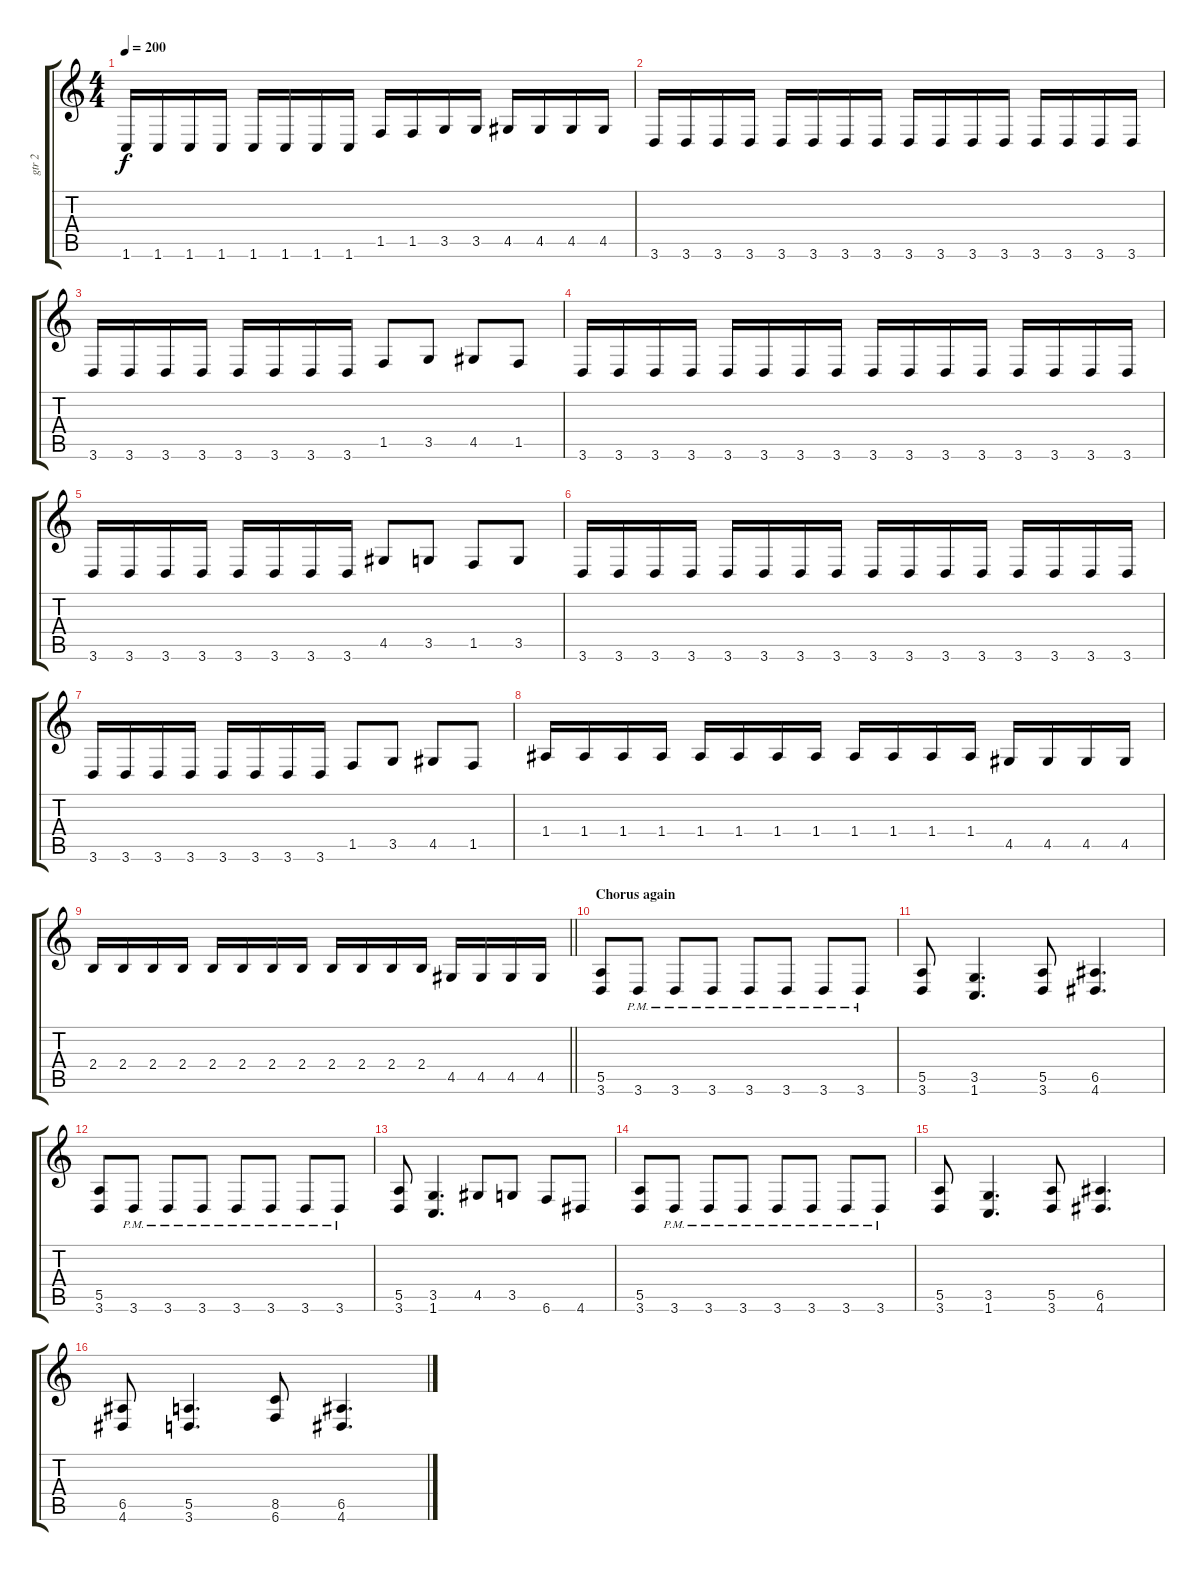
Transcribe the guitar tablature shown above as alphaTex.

\track ("gtr 2" "gtr 2") {instrument overdrivenguitar}
\staff {score tabs}
\tuning (B3 Gb3 D3 A2 E2 B1) {hide}
\ts (4 4)
\tempo 200
\clef g2
\ks c
1.6.16{dy f} 1.6.16 1.6.16 1.6.16 1.6.16 1.6.16 1.6.16 1.6.16 1.5.16 1.5.16 3.5.16 3.5.16 4.5.16 4.5.16 4.5.16 4.5.16 |
3.6.16 3.6.16 3.6.16 3.6.16 3.6.16 3.6.16 3.6.16 3.6.16 3.6.16 3.6.16 3.6.16 3.6.16 3.6.16 3.6.16 3.6.16 3.6.16 |
3.6.16 3.6.16 3.6.16 3.6.16 3.6.16 3.6.16 3.6.16 3.6.16 1.5.8 3.5.8 4.5.8 1.5.8 |
3.6.16 3.6.16 3.6.16 3.6.16 3.6.16 3.6.16 3.6.16 3.6.16 3.6.16 3.6.16 3.6.16 3.6.16 3.6.16 3.6.16 3.6.16 3.6.16 |
3.6.16 3.6.16 3.6.16 3.6.16 3.6.16 3.6.16 3.6.16 3.6.16 4.5.8 3.5.8 1.5.8 3.5.8 |
3.6.16 3.6.16 3.6.16 3.6.16 3.6.16 3.6.16 3.6.16 3.6.16 3.6.16 3.6.16 3.6.16 3.6.16 3.6.16 3.6.16 3.6.16 3.6.16 |
3.6.16 3.6.16 3.6.16 3.6.16 3.6.16 3.6.16 3.6.16 3.6.16 1.5.8 3.5.8 4.5.8 1.5.8 |
1.4.16 1.4.16 1.4.16 1.4.16 1.4.16 1.4.16 1.4.16 1.4.16 1.4.16 1.4.16 1.4.16 1.4.16 4.5.16 4.5.16 4.5.16 4.5.16 |
\barLineRight lightlight
2.4.16 2.4.16 2.4.16 2.4.16 2.4.16 2.4.16 2.4.16 2.4.16 2.4.16 2.4.16 2.4.16 2.4.16 4.5.16 4.5.16 4.5.16 4.5.16 |
\section ("" "Chorus again")
(5.5 3.6).8 3.6{pm}.8 3.6{pm}.8 3.6{pm}.8 3.6{pm}.8 3.6{pm}.8 3.6{pm}.8 3.6{pm}.8 |
(5.5 3.6).8 (3.5 1.6).4{d} (5.5 3.6).8 (6.5 4.6).4{d} |
(5.5 3.6).8 3.6{pm}.8 3.6{pm}.8 3.6{pm}.8 3.6{pm}.8 3.6{pm}.8 3.6{pm}.8 3.6{pm}.8 |
(5.5 3.6).8 (3.5 1.6).4{d} 4.5.8 3.5.8 6.6.8 4.6.8 |
(5.5 3.6).8 3.6{pm}.8 3.6{pm}.8 3.6{pm}.8 3.6{pm}.8 3.6{pm}.8 3.6{pm}.8 3.6{pm}.8 |
(5.5 3.6).8 (3.5 1.6).4{d} (5.5 3.6).8 (6.5 4.6).4{d} |
(6.5 4.6).8 (5.5 3.6).4{d} (8.5 6.6).8 (6.5 4.6).4{d}
